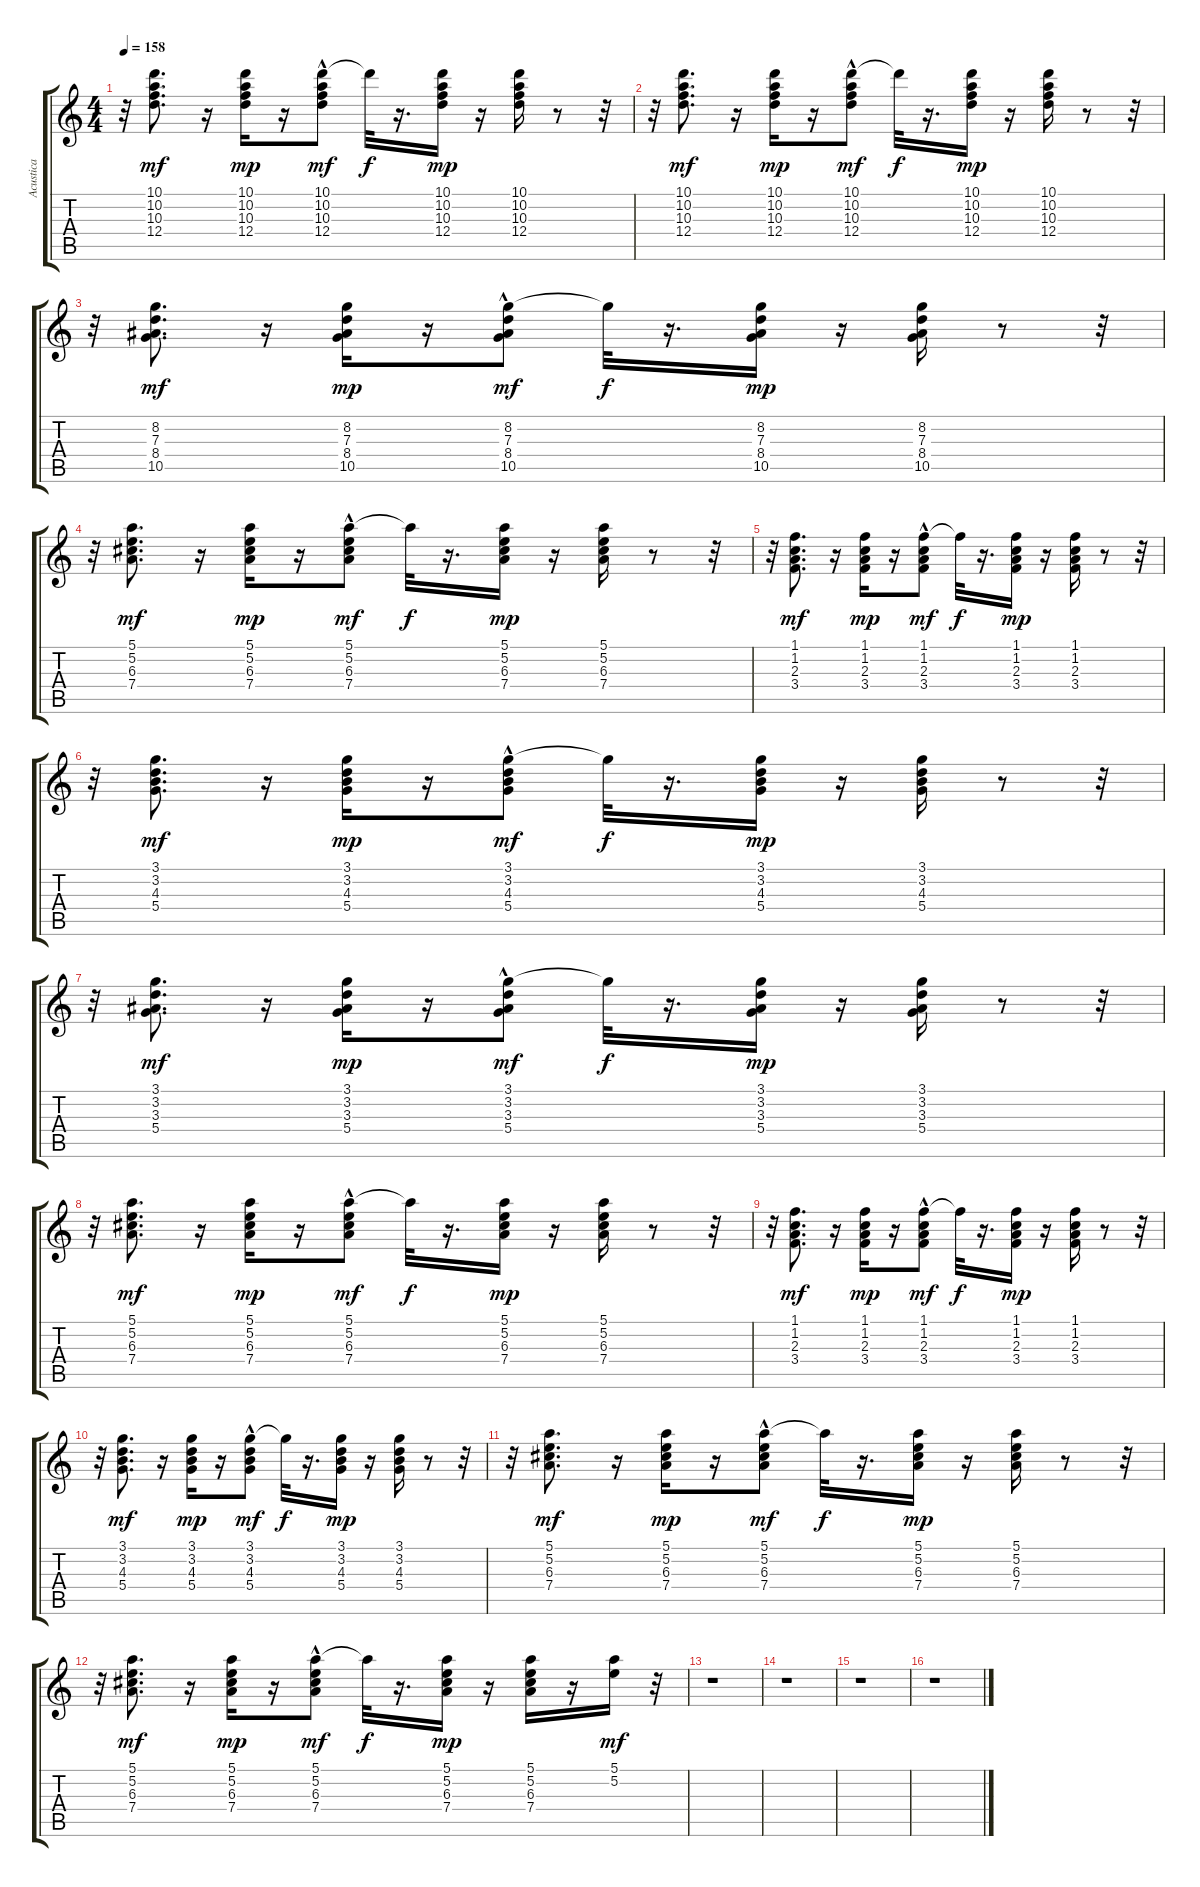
\track ("Acustica" "Acustica") {instrument acousticguitarsteel}
\staff {score tabs}
\tuning (E4 B3 G3 D3 A2 E2) {hide}
\ts (4 4)
\tempo 158
\clef g2
\ks c
r.32{dy mp} (10.1 10.2 10.3 12.4).8{d dy mf} r.16 (10.1 10.2 10.3 12.4).16{dy mp} r.16 (10.1 10.2 10.3{hac} 12.4).8{dy mf} 10.1{t}.32{dy f} r.16{d} (10.1 10.2 10.3 12.4).16{dy mp} r.16 (10.1 10.2 10.3 12.4).16 r.8 r.32 |
r.32 (10.1 10.2 10.3 12.4).8{d dy mf} r.16 (10.1 10.2 10.3 12.4).16{dy mp} r.16 (10.1 10.2 10.3{hac} 12.4).8{dy mf} 10.1{t}.32{dy f} r.16{d} (10.1 10.2 10.3 12.4).16{dy mp} r.16 (10.1 10.2 10.3 12.4).16 r.8 r.32 |
r.32 (8.2 7.3 8.4 10.5).8{d dy mf} r.16 (8.2 7.3 8.4 10.5).16{dy mp} r.16 (8.2 7.3 8.4{hac} 10.5).8{dy mf} 8.2{t}.32{dy f} r.16{d} (8.2 7.3 8.4 10.5).16{dy mp} r.16 (8.2 7.3 8.4 10.5).16 r.8 r.32 |
r.32 (5.1 5.2 6.3 7.4).8{d dy mf} r.16 (5.1 5.2 6.3 7.4).16{dy mp} r.16 (5.1 5.2 6.3{hac} 7.4).8{dy mf} 5.1{t}.32{dy f} r.16{d} (5.1 5.2 6.3 7.4).16{dy mp} r.16 (5.1 5.2 6.3 7.4).16 r.8 r.32 |
r.32 (1.1 1.2 2.3 3.4).8{d dy mf} r.16 (1.1 1.2 2.3 3.4).16{dy mp} r.16 (1.1 1.2 2.3{hac} 3.4).8{dy mf} 1.1{t}.32{dy f} r.16{d} (1.1 1.2 2.3 3.4).16{dy mp} r.16 (1.1 1.2 2.3 3.4).16 r.8 r.32 |
r.32 (3.1 3.2 4.3 5.4).8{d dy mf} r.16 (3.1 3.2 4.3 5.4).16{dy mp} r.16 (3.1 3.2 4.3{hac} 5.4).8{dy mf} 3.1{t}.32{dy f} r.16{d} (3.1 3.2 4.3 5.4).16{dy mp} r.16 (3.1 3.2 4.3 5.4).16 r.8 r.32 |
r.32 (3.1 3.2 3.3 5.4).8{d dy mf} r.16 (3.1 3.2 3.3 5.4).16{dy mp} r.16 (3.1 3.2 3.3{hac} 5.4).8{dy mf} 3.1{t}.32{dy f} r.16{d} (3.1 3.2 3.3 5.4).16{dy mp} r.16 (3.1 3.2 3.3 5.4).16 r.8 r.32 |
r.32 (5.1 5.2 6.3 7.4).8{d dy mf} r.16 (5.1 5.2 6.3 7.4).16{dy mp} r.16 (5.1 5.2 6.3{hac} 7.4).8{dy mf} 5.1{t}.32{dy f} r.16{d} (5.1 5.2 6.3 7.4).16{dy mp} r.16 (5.1 5.2 6.3 7.4).16 r.8 r.32 |
r.32 (1.1 1.2 2.3 3.4).8{d dy mf} r.16 (1.1 1.2 2.3 3.4).16{dy mp} r.16 (1.1 1.2 2.3{hac} 3.4).8{dy mf} 1.1{t}.32{dy f} r.16{d} (1.1 1.2 2.3 3.4).16{dy mp} r.16 (1.1 1.2 2.3 3.4).16 r.8 r.32 |
r.32 (3.1 3.2 4.3 5.4).8{d dy mf} r.16 (3.1 3.2 4.3 5.4).16{dy mp} r.16 (3.1 3.2 4.3{hac} 5.4).8{dy mf} 3.1{t}.32{dy f} r.16{d} (3.1 3.2 4.3 5.4).16{dy mp} r.16 (3.1 3.2 4.3 5.4).16 r.8 r.32 |
r.32 (5.1 5.2 6.3 7.4).8{d dy mf} r.16 (5.1 5.2 6.3 7.4).16{dy mp} r.16 (5.1 5.2 6.3{hac} 7.4).8{dy mf} 5.1{t}.32{dy f} r.16{d} (5.1 5.2 6.3 7.4).16{dy mp} r.16 (5.1 5.2 6.3 7.4).16 r.8 r.32 |
r.32 (5.1 5.2 6.3 7.4).8{d dy mf} r.16 (5.1 5.2 6.3 7.4).16{dy mp} r.16 (5.1 5.2 6.3{hac} 7.4).8{dy mf} 5.1{t}.32{dy f} r.16{d} (5.1 5.2 6.3 7.4).16{dy mp} r.16 (5.1 5.2 6.3 7.4).16 r.16 (5.1 5.2).16{dy mf} r.32 |
r.1 |
r.1 |
r.1 |
r.1
